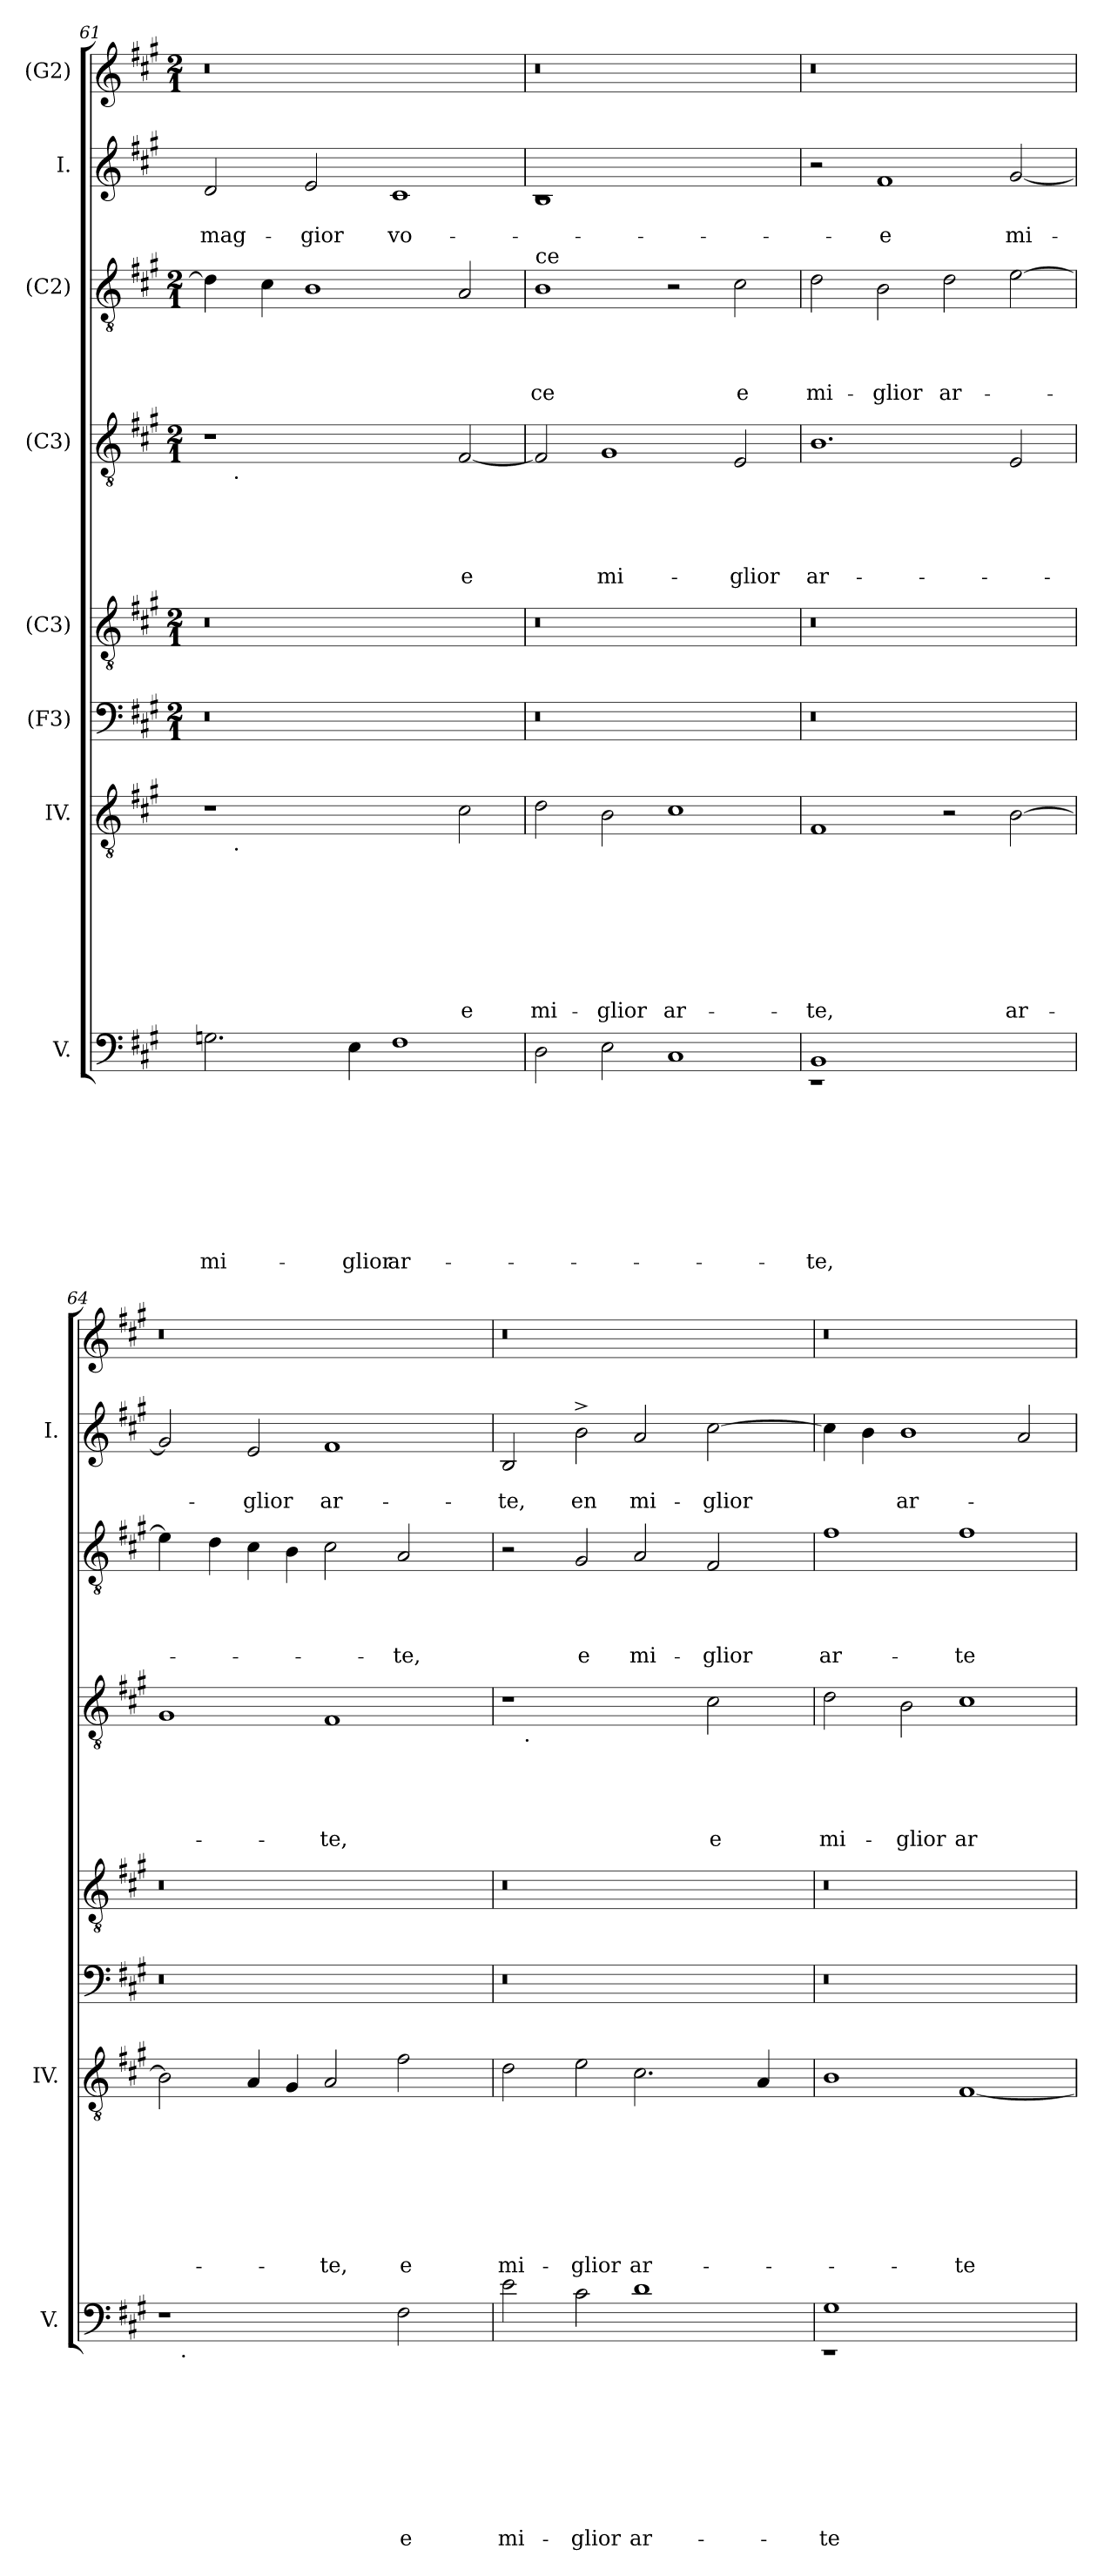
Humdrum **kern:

**kern	**text	**text	**text	**text	**text	**text	**text	**text	**text	**kern	**text	**text	**text	**text	**text	**text	**text	**text	**kern	**kern	**kern	**text	**text	**text	**text	**text	**kern	**text	**text	**text	**text	**kern	**text	**text	**kern
*part8	*part8	*part8	*part8	*part8	*part8	*part8	*part8	*part8	*part8	*part7	*part7	*part7	*part7	*part7	*part7	*part7	*part7	*part7	*part6	*part5	*part4	*part4	*part4	*part4	*part4	*part4	*part3	*part3	*part3	*part3	*part3	*part2	*part2	*part2	*part1
*staff8	*staff8	*staff8	*staff8	*staff8	*staff8	*staff8	*staff8	*staff8	*staff8	*staff7	*staff7	*staff7	*staff7	*staff7	*staff7	*staff7	*staff7	*staff7	*staff6	*staff5	*staff4	*staff4	*staff4	*staff4	*staff4	*staff4	*staff3	*staff3	*staff3	*staff3	*staff3	*staff2	*staff2	*staff2	*staff1
*I"V.	*	*	*	*	*	*	*	*	*	*I"IV.	*	*	*	*	*	*	*	*	*I"(F3)	*I"(C3)	*I"(C3)	*	*	*	*	*	*I"(C2)	*	*	*	*	*I"I.	*	*	*I"(G2)
*I'V.	*	*	*	*	*	*	*	*	*	*I'IV.	*	*	*	*	*	*	*	*	*	*	*	*	*	*	*	*	*	*	*	*	*	*I'I.	*	*	*
*clefF4	*	*	*	*	*	*	*	*	*	*clefGv2	*	*	*	*	*	*	*	*	*clefF4	*clefGv2	*clefGv2	*	*	*	*	*	*clefGv2	*	*	*	*	*clefG2	*	*	*clefG2
*k[f#c#g#]	*	*	*	*	*	*	*	*	*	*k[f#c#g#]	*	*	*	*	*	*	*	*	*k[f#c#g#]	*k[f#c#g#]	*k[f#c#g#]	*	*	*	*	*	*k[f#c#g#]	*	*	*	*	*k[f#c#g#]	*	*	*k[f#c#g#]
*A:	*	*	*	*	*	*	*	*	*	*A:	*	*	*	*	*	*	*	*	*A:	*A:	*A:	*	*	*	*	*	*A:	*	*	*	*	*A:	*	*	*A:
*	*	*	*	*	*	*	*	*	*	*	*	*	*	*	*	*	*	*	*M2/1	*M2/1	*M2/1	*	*	*	*	*	*M2/1	*	*	*	*	*	*	*	*M2/1
=61	=61	=61	=61	=61	=61	=61	=61	=61	=61	=61	=61	=61	=61	=61	=61	=61	=61	=61	=61	=61	=61	=61	=61	=61	=61	=61	=61	=61	=61	=61	=61	=61	=61	=61	=61
!	!	!	!	!	!	!	!	!	!LO:LY:b	!	!	!	!	!	!	!	!	!	!	!	!	!	!	!	!	!	!	!	!	!	!	!	!	!LO:LY:b	!
*	*	*	*	*	*	*	*	*	*	*^	*	*	*	*	*	*	*	*	*	*	*^	*	*	*	*	*	*	*	*	*	*	*	*	*	*
2.G\	.	.	.	.	.	.	.	.	mi-	1r	8ryy	.	.	.	.	.	.	.	.	0r	0r	1r	8ryy	.	.	.	.	.	4d\]	.	.	.	.	2d/	.	mag-	0r
!	!	!	!	!	!	!	!	!	!	!	!	!	!	!	!	!	!	!	!	!	!	!	!LO:TX:b:t=.	!	!	!	!	!	!	!	!	!	!	!	!	!	!
!	!	!	!	!	!	!	!	!	!	!	!LO:TX:b:t=.	!	!	!	!	!	!	!	!	!	!	!	!	!	!	!	!	!	!	!	!	!	!	!	!	!	!
.	.	.	.	.	.	.	.	.	.	.	1...ryy	.	.	.	.	.	.	.	.	.	.	.	1...ryy	.	.	.	.	.	.	.	.	.	.	.	.	.	.
.	.	.	.	.	.	.	.	.	.	.	.	.	.	.	.	.	.	.	.	.	.	.	.	.	.	.	.	.	4c#\	.	.	.	.	.	.	.	.
!	!	!	!	!	!	!	!	!	!	!	!	!	!	!	!	!	!	!	!	!	!	!	!	!	!	!	!	!	!	!	!	!	!	!	!	!LO:LY:b	!
.	.	.	.	.	.	.	.	.	.	.	.	.	.	.	.	.	.	.	.	.	.	.	.	.	.	.	.	.	1B	.	.	.	.	2e/	.	-gior	.
!	!	!	!	!	!	!	!	!	!LO:LY:b	!	!	!	!	!	!	!	!	!	!	!	!	!	!	!	!	!	!	!	!	!	!	!	!	!	!	!	!
4E\	.	.	.	.	.	.	.	.	-glior	.	.	.	.	.	.	.	.	.	.	.	.	.	.	.	.	.	.	.	.	.	.	.	.	.	.	.	.
!	!	!	!	!	!	!	!	!	!LO:LY:b	!	!	!	!	!	!	!	!	!	!	!	!	!	!	!	!	!	!	!	!	!	!	!	!	!	!	!LO:LY:b	!
1F#	.	.	.	.	.	.	.	.	ar-	2ryy	.	.	.	.	.	.	.	.	.	.	.	2ryy	.	.	.	.	.	.	.	.	.	.	.	1c#	.	vo-	.
!	!	!	!	!	!	!	!	!	!	!	!	!	!	!	!	!	!	!	!LO:LY:b	!	!	!	!	!	!	!	!	!LO:LY:b:rj	!	!	!	!	!	!	!	!	!
.	.	.	.	.	.	.	.	.	.	2c#\	.	.	.	.	.	.	.	.	e	.	.	[>2F#/	.	.	.	.	.	e	2A/	.	.	.	.	.	.	.	.
!!LO:PB:g=z
=62	=62	=62	=62	=62	=62	=62	=62	=62	=62	=62	=62	=62	=62	=62	=62	=62	=62	=62	=62	=62	=62	=62	=62	=62	=62	=62	=62	=62	=62	=62	=62	=62	=62	=62	=62	=62	=62
*	*	*	*	*	*	*	*	*	*	*	*	*	*	*	*	*	*	*	*	*	*	*	*	*	*	*	*	*	*	*	*	*	*	*^	*	*	*
!	!	!	!	!	!	!	!	!	!	!	!	!	!	!	!	!	!	!	!	!	!	!	!	!	!	!	!	!	!LO:TX:a:t=ce	!	!	!	!	!	!	!	!	!
!	!	!	!	!	!	!	!	!	!	!	!	!	!	!	!	!	!	!	!	!	!	!LO:TX:a:t=-	!	!	!	!	!	!	!	!	!	!	!	!	!	!	!	!
!	!	!	!	!	!	!	!	!	!	!	!	!	!	!	!	!	!	!	!LO:LY:b	!	!	!	!	!	!	!	!	!	!	!	!	!	!LO:LY:b	!	!LO:N:vis=1	!	!	!
*	*	*	*	*	*	*	*	*	*	*v	*v	*	*	*	*	*	*	*	*	*	*	*v	*v	*	*	*	*	*	*	*	*	*	*	*	*	*	*	*
2D\	.	.	.	.	.	.	.	.	.	2d\	.	.	.	.	.	.	.	mi-	0r	0r	2F#/]	.	.	.	.	.	1B	.	.	.	-ce	1B	0rc	.	.	0r
!	!	!	!	!	!	!	!	!	!	!	!	!	!	!	!	!	!	!LO:LY:b	!	!	!	!	!	!	!	!LO:LY:b	!	!	!	!	!	!	!	!	!	!
2E\	.	.	.	.	.	.	.	.	.	2B\	.	.	.	.	.	.	.	-glior	.	.	1G#	.	.	.	.	mi-	.	.	.	.	.	.	.	.	.	.
!	!	!	!	!	!	!	!	!	!	!	!	!	!	!	!	!	!	!LO:LY:b	!	!	!	!	!	!	!	!	!	!	!	!	!	!	!	!	!	!
1C#	.	.	.	.	.	.	.	.	.	1c#	.	.	.	.	.	.	.	ar-	.	.	.	.	.	.	.	.	2r	.	.	.	.	1ryy	.	.	.	.
!	!	!	!	!	!	!	!	!	!	!	!	!	!	!	!	!	!	!	!	!	!	!	!	!	!	!LO:LY:b	!	!	!	!	!LO:LY:b	!	!	!	!	!
.	.	.	.	.	.	.	.	.	.	.	.	.	.	.	.	.	.	.	.	.	2E/	.	.	.	.	-glior	2c#\	.	.	.	e	.	.	.	.	.
*	*	*	*	*	*	*	*	*	*	*	*	*	*	*	*	*	*	*	*	*	*	*	*	*	*	*	*	*	*	*	*	*v	*v	*	*	*
=63	=63	=63	=63	=63	=63	=63	=63	=63	=63	=63	=63	=63	=63	=63	=63	=63	=63	=63	=63	=63	=63	=63	=63	=63	=63	=63	=63	=63	=63	=63	=63	=63	=63	=63	=63
*^	*	*	*	*	*	*	*	*	*	*	*	*	*	*	*	*	*	*	*	*	*	*	*	*	*	*	*	*	*	*	*	*	*	*	*
!	!LO:N:vis=1	!	!	!	!	!	!	!	!	!LO:LY:b	!	!	!	!	!	!	!	!	!LO:LY:b	!	!	!	!	!	!	!	!LO:LY:b	!	!	!	!	!LO:LY:b	!	!	!	!
1BB	0rEE	.	.	.	.	.	.	.	.	-te,	1F#	.	.	.	.	.	.	.	-te,	0r	0r	1.B	.	.	.	.	ar-	2d\	.	.	.	mi-	2r	.	.	0r
!	!	!	!	!	!	!	!	!	!	!	!	!	!	!	!	!	!	!	!	!	!	!	!	!	!	!	!	!	!	!	!	!LO:LY:b	!	!	!LO:LY:b:rj	!
.	.	.	.	.	.	.	.	.	.	.	.	.	.	.	.	.	.	.	.	.	.	.	.	.	.	.	.	2B\	.	.	.	-glior	1f#	.	-e	.
!	!	!	!	!	!	!	!	!	!	!	!	!	!	!	!	!	!	!	!	!	!	!	!	!	!	!	!	!	!	!	!	!LO:LY:b	!	!	!	!
1ryy	.	.	.	.	.	.	.	.	.	.	2r	.	.	.	.	.	.	.	.	.	.	.	.	.	.	.	.	2d\	.	.	.	ar-	.	.	.	.
!	!	!	!	!	!	!	!	!	!	!	!	!	!	!	!	!	!	!	!LO:LY:b	!	!	!	!	!	!	!	!	!	!	!	!	!	!	!	!LO:LY:b	!
.	.	.	.	.	.	.	.	.	.	.	[>2B\	.	.	.	.	.	.	.	ar-	.	.	2E/	.	.	.	.	.	[>2e\	.	.	.	.	[<2g#/	.	mi-	.
=64	=64	=64	=64	=64	=64	=64	=64	=64	=64	=64	=64	=64	=64	=64	=64	=64	=64	=64	=64	=64	=64	=64	=64	=64	=64	=64	=64	=64	=64	=64	=64	=64	=64	=64	=64	=64
1r	16.ryy	.	.	.	.	.	.	.	.	.	2B\]	.	.	.	.	.	.	.	.	0r	0r	1G#	.	.	.	.	.	4e\]	.	.	.	.	2g#/]	.	.	0r
!	!LO:TX:b:t=.	!	!	!	!	!	!	!	!	!	!	!	!	!	!	!	!	!	!	!	!	!	!	!	!	!	!	!	!	!	!	!	!	!	!	!
.	1ryy	.	.	.	.	.	.	.	.	.	.	.	.	.	.	.	.	.	.	.	.	.	.	.	.	.	.	.	.	.	.	.	.	.	.	.
.	.	.	.	.	.	.	.	.	.	.	.	.	.	.	.	.	.	.	.	.	.	.	.	.	.	.	.	4d\	.	.	.	.	.	.	.	.
!	!	!	!	!	!	!	!	!	!	!	!	!	!	!	!	!	!	!	!	!	!	!	!	!	!	!	!	!	!	!	!	!	!	!	!LO:LY:b	!
.	.	.	.	.	.	.	.	.	.	.	4A/	.	.	.	.	.	.	.	.	.	.	.	.	.	.	.	.	4c#\	.	.	.	.	2e/	.	-glior	.
.	.	.	.	.	.	.	.	.	.	.	4G#/	.	.	.	.	.	.	.	.	.	.	.	.	.	.	.	.	4B\	.	.	.	.	.	.	.	.
!	!	!	!	!	!	!	!	!	!	!	!	!	!	!	!	!	!	!	!LO:LY:b	!	!	!	!	!	!	!	!LO:LY:b	!	!	!	!	!	!	!	!LO:LY:b	!
2ryy	.	.	.	.	.	.	.	.	.	.	2A/	.	.	.	.	.	.	.	-te,	.	.	1F#	.	.	.	.	-te,	2c#\	.	.	.	.	1f#	.	ar-	.
.	2ryy	.	.	.	.	.	.	.	.	.	.	.	.	.	.	.	.	.	.	.	.	.	.	.	.	.	.	.	.	.	.	.	.	.	.	.
!	!	!	!	!	!	!	!	!	!	!LO:LY:b	!	!	!	!	!	!	!	!	!LO:LY:b	!	!	!	!	!	!	!	!	!	!	!	!	!LO:LY:b	!	!	!	!
2F#\	.	.	.	.	.	.	.	.	.	e	2f#\	.	.	.	.	.	.	.	e	.	.	.	.	.	.	.	.	2A/	.	.	.	-te,	.	.	.	.
.	4ryy	.	.	.	.	.	.	.	.	.	.	.	.	.	.	.	.	.	.	.	.	.	.	.	.	.	.	.	.	.	.	.	.	.	.	.
.	8ryy	.	.	.	.	.	.	.	.	.	.	.	.	.	.	.	.	.	.	.	.	.	.	.	.	.	.	.	.	.	.	.	.	.	.	.
.	32ryy	.	.	.	.	.	.	.	.	.	.	.	.	.	.	.	.	.	.	.	.	.	.	.	.	.	.	.	.	.	.	.	.	.	.	.
=65	=65	=65	=65	=65	=65	=65	=65	=65	=65	=65	=65	=65	=65	=65	=65	=65	=65	=65	=65	=65	=65	=65	=65	=65	=65	=65	=65	=65	=65	=65	=65	=65	=65	=65	=65	=65
!	!	!	!	!	!	!	!	!	!	!LO:LY:b	!	!	!	!	!	!	!	!	!LO:LY:b	!	!	!	!	!	!	!	!	!	!	!	!	!	!	!	!LO:LY:b	!
*v	*v	*	*	*	*	*	*	*	*	*	*	*	*	*	*	*	*	*	*	*	*	*^	*	*	*	*	*	*	*	*	*	*	*	*	*	*
2e\	.	.	.	.	.	.	.	.	mi-	2d\	.	.	.	.	.	.	.	mi-	0r	0r	1r	16.ryy	.	.	.	.	.	2r	.	.	.	.	2B/	.	-te,	0r
!	!	!	!	!	!	!	!	!	!	!	!	!	!	!	!	!	!	!	!	!	!	!LO:TX:b:t=.	!	!	!	!	!	!	!	!	!	!	!	!	!	!
.	.	.	.	.	.	.	.	.	.	.	.	.	.	.	.	.	.	.	.	.	.	1ryy	.	.	.	.	.	.	.	.	.	.	.	.	.	.
!	!	!	!	!	!	!	!	!	!LO:LY:b	!	!	!	!	!	!	!	!	!LO:LY:b	!	!	!	!	!	!	!	!	!	!	!	!	!	!LO:LY:b	!	!	!LO:LY:b	!
2c#\	.	.	.	.	.	.	.	.	-glior	2e\	.	.	.	.	.	.	.	-glior	.	.	.	.	.	.	.	.	.	2G#/	.	.	.	e	2b^>\	.	en	.
!	!	!	!	!	!	!	!	!	!LO:LY:b	!	!	!	!	!	!	!	!	!LO:LY:b	!	!	!	!	!	!	!	!	!	!	!	!	!	!LO:LY:b	!	!	!LO:LY:b	!
1d	.	.	.	.	.	.	.	.	ar-	2.c#\	.	.	.	.	.	.	.	ar-	.	.	2ryy	.	.	.	.	.	.	2A/	.	.	.	mi-	2a/	.	mi-	.
.	.	.	.	.	.	.	.	.	.	.	.	.	.	.	.	.	.	.	.	.	.	2ryy	.	.	.	.	.	.	.	.	.	.	.	.	.	.
!	!	!	!	!	!	!	!	!	!	!	!	!	!	!	!	!	!	!	!	!	!	!	!	!	!	!	!LO:LY:b	!	!	!	!	!LO:LY:b	!	!	!LO:LY:b	!
.	.	.	.	.	.	.	.	.	.	.	.	.	.	.	.	.	.	.	.	.	2c#\	.	.	.	.	.	e	2F#/	.	.	.	-glior	[>2cc#\	.	-glior	.
.	.	.	.	.	.	.	.	.	.	.	.	.	.	.	.	.	.	.	.	.	.	4ryy	.	.	.	.	.	.	.	.	.	.	.	.	.	.
.	.	.	.	.	.	.	.	.	.	4A/	.	.	.	.	.	.	.	.	.	.	.	.	.	.	.	.	.	.	.	.	.	.	.	.	.	.
.	.	.	.	.	.	.	.	.	.	.	.	.	.	.	.	.	.	.	.	.	.	8ryy	.	.	.	.	.	.	.	.	.	.	.	.	.	.
.	.	.	.	.	.	.	.	.	.	.	.	.	.	.	.	.	.	.	.	.	.	32ryy	.	.	.	.	.	.	.	.	.	.	.	.	.	.
=66	=66	=66	=66	=66	=66	=66	=66	=66	=66	=66	=66	=66	=66	=66	=66	=66	=66	=66	=66	=66	=66	=66	=66	=66	=66	=66	=66	=66	=66	=66	=66	=66	=66	=66	=66	=66
*^	*	*	*	*	*	*	*	*	*	*	*	*	*	*	*	*	*	*	*	*	*	*	*	*	*	*	*	*	*	*	*	*	*	*	*	*
!	!LO:N:vis=1	!	!	!	!	!	!	!	!	!LO:LY:b	!	!	!	!	!	!	!	!	!	!	!	!	!	!	!	!	!	!LO:LY:b	!	!	!	!	!LO:LY:b	!	!	!	!
*	*	*	*	*	*	*	*	*	*	*	*	*	*	*	*	*	*	*	*	*	*	*v	*v	*	*	*	*	*	*	*	*	*	*	*	*	*	*
1G#	0rEE	.	.	.	.	.	.	.	.	-te	1B	.	.	.	.	.	.	.	.	0r	0r	2d\	.	.	.	.	mi-	1f#	.	.	.	ar-	4cc#\]	.	.	0r
.	.	.	.	.	.	.	.	.	.	.	.	.	.	.	.	.	.	.	.	.	.	.	.	.	.	.	.	.	.	.	.	.	4b\	.	.	.
!	!	!	!	!	!	!	!	!	!	!	!	!	!	!	!	!	!	!	!	!	!	!	!	!	!	!	!LO:LY:b	!	!	!	!	!	!	!	!LO:LY:b	!
.	.	.	.	.	.	.	.	.	.	.	.	.	.	.	.	.	.	.	.	.	.	2B\	.	.	.	.	-glior	.	.	.	.	.	1b	.	ar-	.
!	!	!	!	!	!	!	!	!	!	!	!	!	!	!	!	!	!	!	!LO:LY:b	!	!	!	!	!	!	!	!LO:LY:b	!	!	!	!	!LO:LY:b	!	!	!	!
1ryy	.	.	.	.	.	.	.	.	.	.	[<1F#	.	.	.	.	.	.	.	-te	.	.	1c#	.	.	.	.	ar-	1f#	.	.	.	-te	.	.	.	.
.	.	.	.	.	.	.	.	.	.	.	.	.	.	.	.	.	.	.	.	.	.	.	.	.	.	.	.	.	.	.	.	.	2a/	.	.	.
*v	*v	*	*	*	*	*	*	*	*	*	*	*	*	*	*	*	*	*	*	*	*	*	*	*	*	*	*	*	*	*	*	*	*	*	*	*
=	=	=	=	=	=	=	=	=	=	=	=	=	=	=	=	=	=	=	=	=	=	=	=	=	=	=	=	=	=	=	=	=	=	=	=
*-	*-	*-	*-	*-	*-	*-	*-	*-	*-	*-	*-	*-	*-	*-	*-	*-	*-	*-	*-	*-	*-	*-	*-	*-	*-	*-	*-	*-	*-	*-	*-	*-	*-	*-	*-
